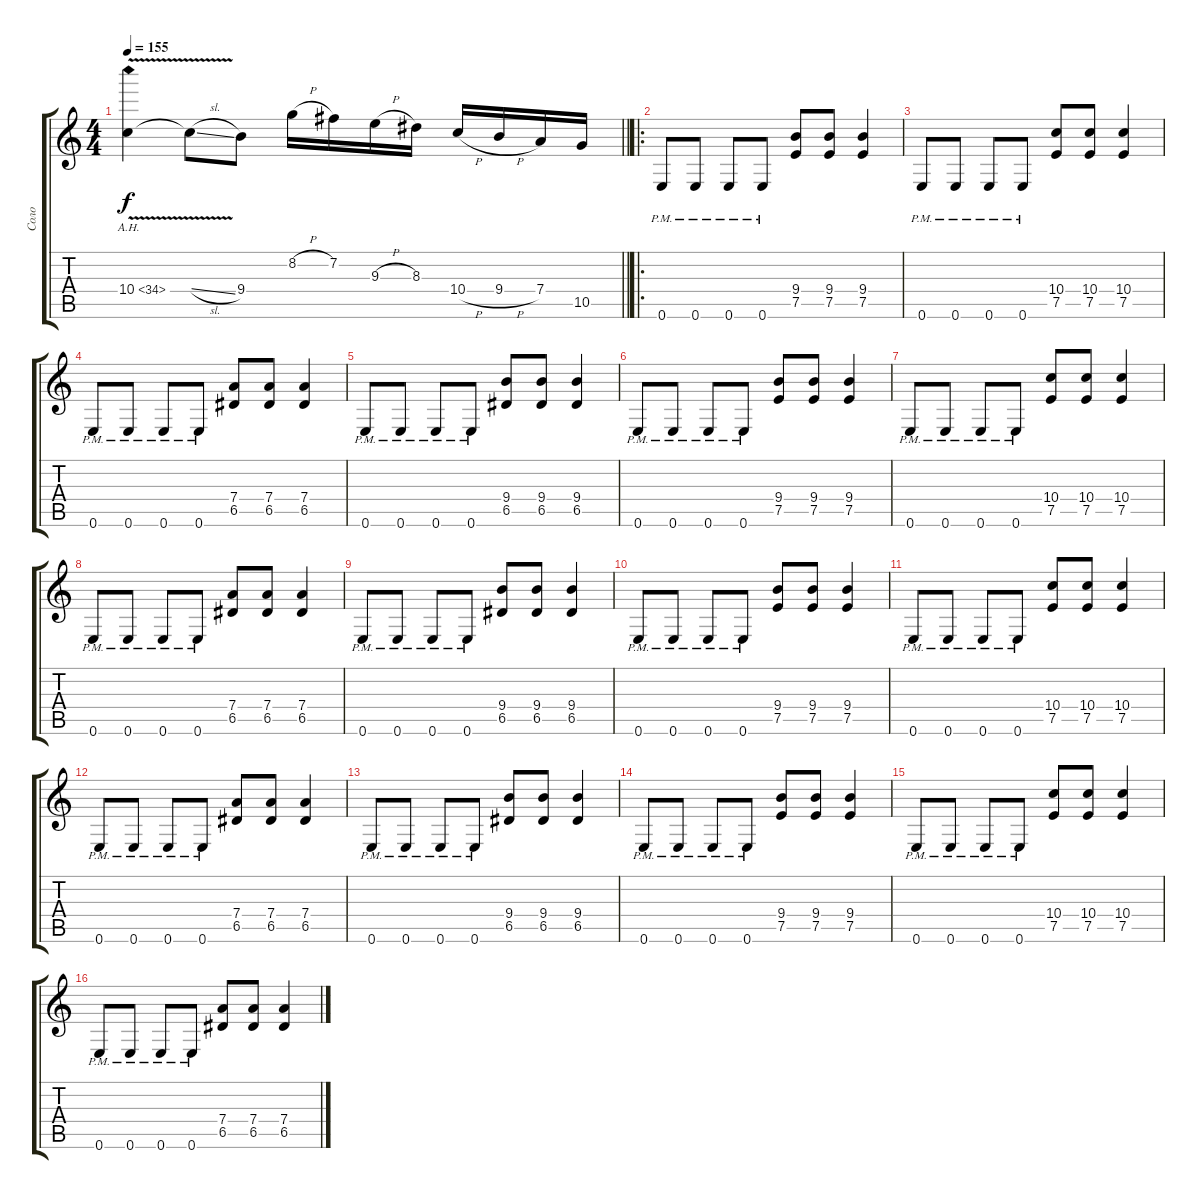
\track ("Соло" "Соло") {instrument distortionguitar}
\staff {score tabs}
\tuning (E4 B3 G3 D3 A2 E2) {hide}
\ts (4 4)
\tempo 155
\clef g2
\barLineRight lightlight
\ks c
10.4{ah 24 v}.4{dy f} 10.4{sl t}.8 9.4.8 8.2{h}.16 7.2.16 9.3{h}.16 8.3.16 10.4{h}.16 9.4{h}.16 7.4.16 10.5.16 |
\ro
0.6{pm}.8 0.6{pm}.8 0.6{pm}.8 0.6{pm}.8 (9.4 7.5).8 (9.4 7.5).8 (9.4 7.5).4 |
0.6{pm}.8 0.6{pm}.8 0.6{pm}.8 0.6{pm}.8 (10.4 7.5).8 (10.4 7.5).8 (10.4 7.5).4 |
0.6{pm}.8 0.6{pm}.8 0.6{pm}.8 0.6{pm}.8 (7.4 6.5).8 (7.4 6.5).8 (7.4 6.5).4 |
0.6{pm}.8 0.6{pm}.8 0.6{pm}.8 0.6{pm}.8 (9.4 6.5).8 (9.4 6.5).8 (9.4 6.5).4 |
0.6{pm}.8 0.6{pm}.8 0.6{pm}.8 0.6{pm}.8 (9.4 7.5).8 (9.4 7.5).8 (9.4 7.5).4 |
0.6{pm}.8 0.6{pm}.8 0.6{pm}.8 0.6{pm}.8 (10.4 7.5).8 (10.4 7.5).8 (10.4 7.5).4 |
0.6{pm}.8 0.6{pm}.8 0.6{pm}.8 0.6{pm}.8 (7.4 6.5).8 (7.4 6.5).8 (7.4 6.5).4 |
0.6{pm}.8 0.6{pm}.8 0.6{pm}.8 0.6{pm}.8 (9.4 6.5).8 (9.4 6.5).8 (9.4 6.5).4 |
0.6{pm}.8 0.6{pm}.8 0.6{pm}.8 0.6{pm}.8 (9.4 7.5).8 (9.4 7.5).8 (9.4 7.5).4 |
0.6{pm}.8 0.6{pm}.8 0.6{pm}.8 0.6{pm}.8 (10.4 7.5).8 (10.4 7.5).8 (10.4 7.5).4 |
0.6{pm}.8 0.6{pm}.8 0.6{pm}.8 0.6{pm}.8 (7.4 6.5).8 (7.4 6.5).8 (7.4 6.5).4 |
0.6{pm}.8 0.6{pm}.8 0.6{pm}.8 0.6{pm}.8 (9.4 6.5).8 (9.4 6.5).8 (9.4 6.5).4 |
0.6{pm}.8 0.6{pm}.8 0.6{pm}.8 0.6{pm}.8 (9.4 7.5).8 (9.4 7.5).8 (9.4 7.5).4 |
0.6{pm}.8 0.6{pm}.8 0.6{pm}.8 0.6{pm}.8 (10.4 7.5).8 (10.4 7.5).8 (10.4 7.5).4 |
0.6{pm}.8 0.6{pm}.8 0.6{pm}.8 0.6{pm}.8 (7.4 6.5).8 (7.4 6.5).8 (7.4 6.5).4
